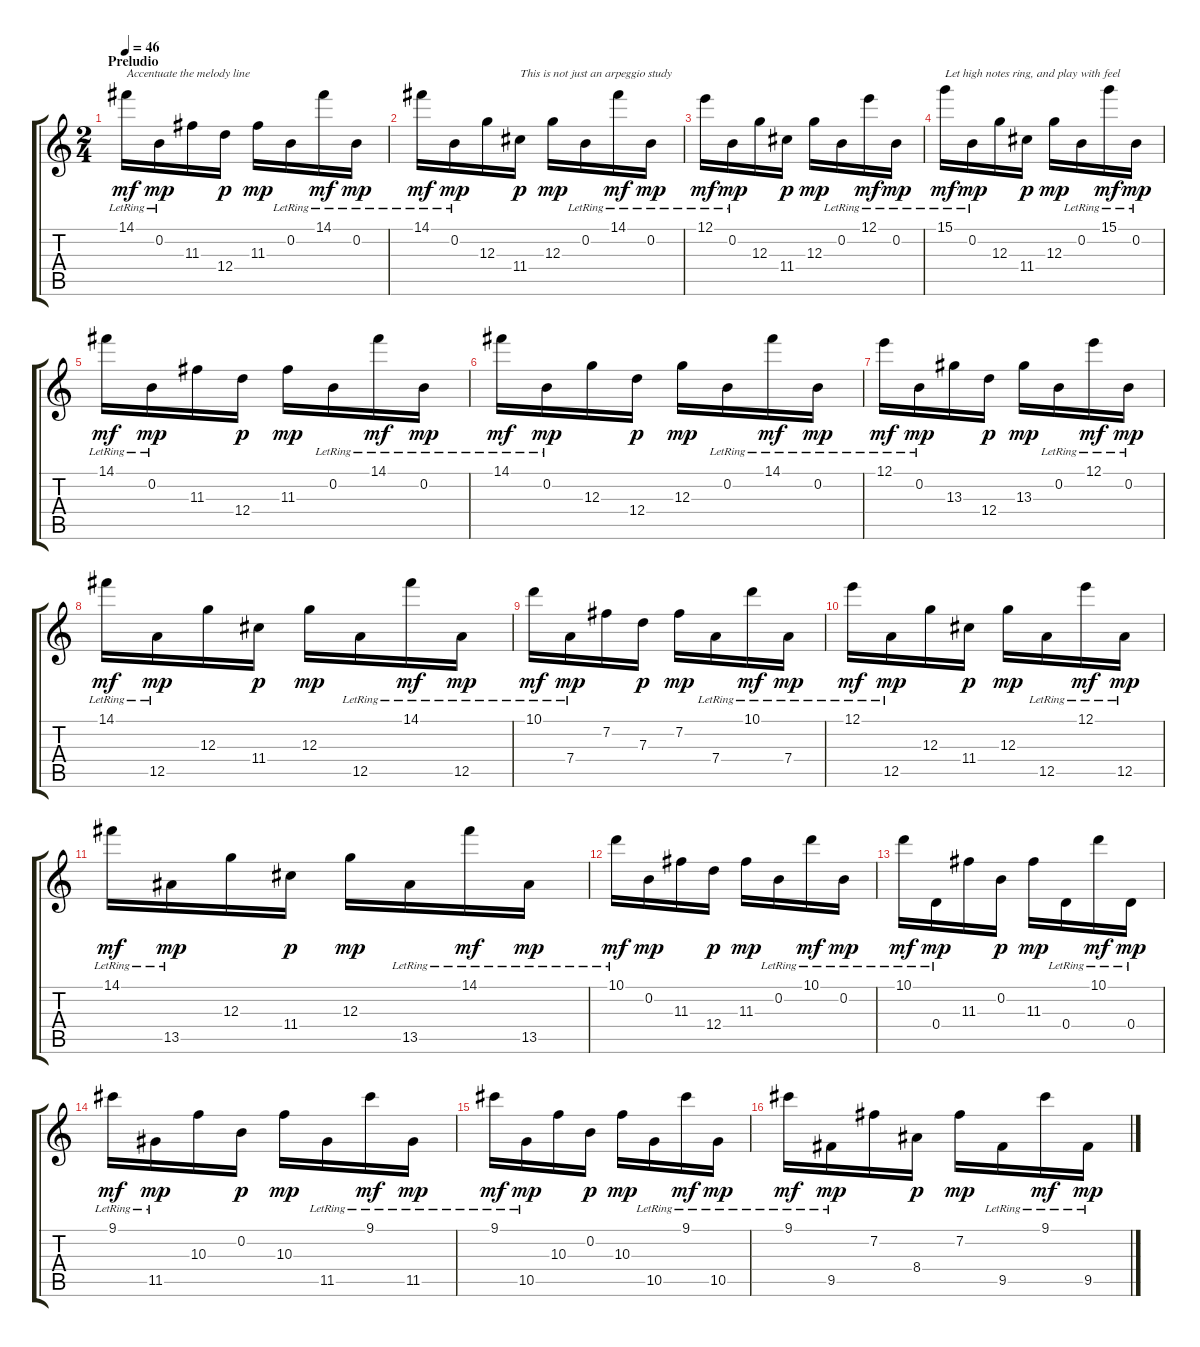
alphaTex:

\track "" {instrument acousticguitarnylon}
\staff {score tabs}
\tuning (E4 B3 G3 D3 A2 E2) {hide}
\ts (2 4)
\section ("" "Preludio")
\tempo 46
\tempo 52
\tempo 46
\clef g2
\ks c
14.1{lr}.16{txt "Accentuate the melody line" dy mf instrument acousticguitarnylon} 0.2{lr}.16{dy mp} 11.3.16 12.4.16{dy p} 11.3.16{dy mp} 0.2{lr}.16 14.1{lr}.16{dy mf} 0.2{lr}.16{dy mp} |
14.1{lr}.16{dy mf} 0.2{lr}.16{dy mp} 12.3.16 11.4.16{txt "This is not just an arpeggio study" dy p} 12.3.16{dy mp} 0.2{lr}.16 14.1{lr}.16{dy mf} 0.2{lr}.16{dy mp} |
12.1{lr}.16{dy mf} 0.2{lr}.16{dy mp} 12.3.16 11.4.16{dy p} 12.3.16{dy mp} 0.2{lr}.16 12.1{lr}.16{dy mf} 0.2{lr}.16{dy mp} |
15.1{lr}.16{txt "Let high notes ring, and play with feel" dy mf} 0.2{lr}.16{dy mp} 12.3.16 11.4.16{dy p} 12.3.16{dy mp} 0.2{lr}.16 15.1{lr}.16{dy mf} 0.2{lr}.16{dy mp} |
14.1{lr}.16{dy mf} 0.2{lr}.16{dy mp} 11.3.16 12.4.16{dy p} 11.3.16{dy mp} 0.2{lr}.16 14.1{lr}.16{dy mf} 0.2{lr}.16{dy mp} |
14.1{lr}.16{dy mf} 0.2{lr}.16{dy mp} 12.3.16 12.4.16{dy p} 12.3.16{dy mp} 0.2{lr}.16 14.1{lr}.16{dy mf} 0.2{lr}.16{dy mp} |
12.1{lr}.16{dy mf} 0.2{lr}.16{dy mp} 13.3.16 12.4.16{dy p} 13.3.16{dy mp} 0.2{lr}.16 12.1{lr}.16{dy mf} 0.2{lr}.16{dy mp} |
14.1{lr}.16{dy mf} 12.5{lr}.16{dy mp} 12.3.16 11.4.16{dy p} 12.3.16{dy mp} 12.5{lr}.16 14.1{lr}.16{dy mf} 12.5{lr}.16{dy mp} |
10.1{lr}.16{dy mf} 7.4{lr}.16{dy mp} 7.2.16 7.3.16{dy p} 7.2.16{dy mp} 7.4{lr}.16 10.1{lr}.16{dy mf} 7.4{lr}.16{dy mp} |
12.1{lr}.16{dy mf} 12.5{lr}.16{dy mp} 12.3.16 11.4.16{dy p} 12.3.16{dy mp} 12.5{lr}.16 12.1{lr}.16{dy mf} 12.5{lr}.16{dy mp} |
14.1{lr}.16{dy mf} 13.5{lr}.16{dy mp} 12.3.16 11.4.16{dy p} 12.3.16{dy mp} 13.5{lr}.16 14.1{lr}.16{dy mf} 13.5{lr}.16{dy mp} |
10.1{lr}.16{dy mf} 0.2.16{dy mp} 11.3.16 12.4.16{dy p} 11.3.16{dy mp} 0.2{lr}.16 10.1{lr}.16{dy mf} 0.2{lr}.16{dy mp} |
10.1{lr}.16{dy mf} 0.4{lr}.16{dy mp} 11.3.16 0.2.16{dy p} 11.3.16{dy mp} 0.4{lr}.16 10.1{lr}.16{dy mf} 0.4{lr}.16{dy mp} |
9.1{lr}.16{dy mf} 11.5{lr}.16{dy mp} 10.3.16 0.2.16{dy p} 10.3.16{dy mp} 11.5{lr}.16 9.1{lr}.16{dy mf} 11.5{lr}.16{dy mp} |
9.1{lr}.16{dy mf} 10.5{lr}.16{dy mp} 10.3.16 0.2.16{dy p} 10.3.16{dy mp} 10.5{lr}.16 9.1{lr}.16{dy mf} 10.5{lr}.16{dy mp} |
9.1{lr}.16{dy mf} 9.5{lr}.16{dy mp} 7.2.16 8.4.16{dy p} 7.2.16{dy mp} 9.5{lr}.16 9.1{lr}.16{dy mf} 9.5{lr}.16{dy mp}
